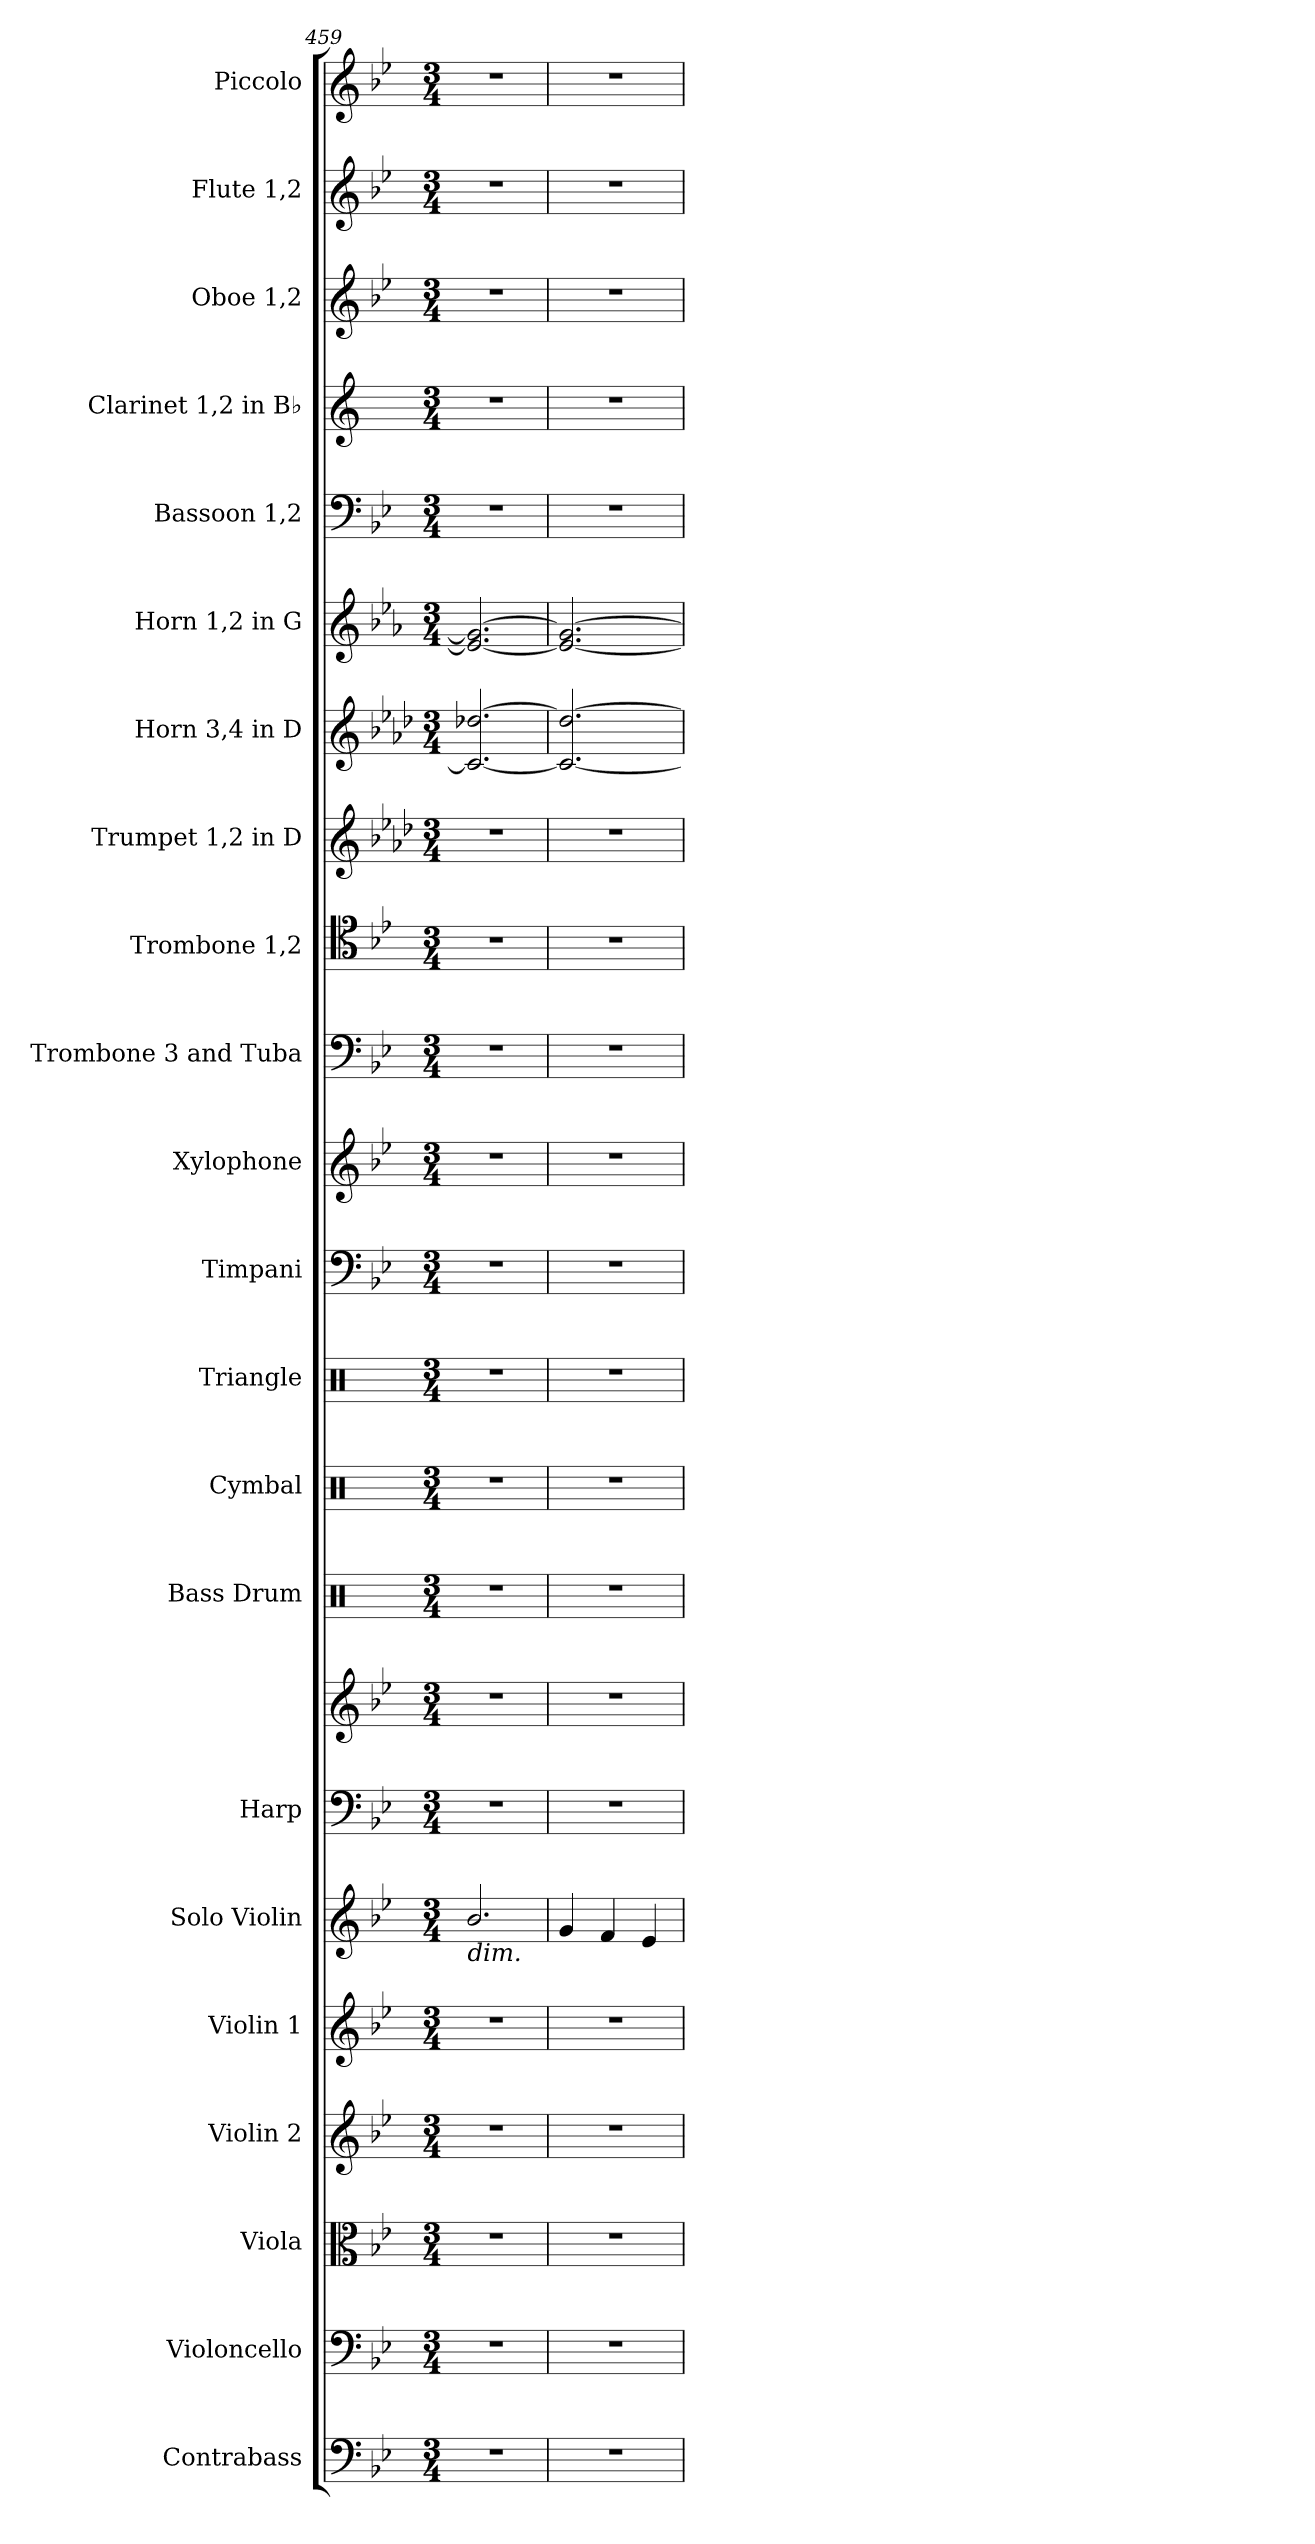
**kern	**kern	**kern	**kern	**kern	**kern	**kern	**kern	**kern	**kern	**kern	**kern	**kern	**kern	**kern	**kern	**kern	**kern	**kern	**kern	**kern	**kern	**kern
*part22	*part21	*part20	*part19	*part18	*part17	*part16	*part16	*part15	*part14	*part13	*part12	*part11	*part10	*part9	*part8	*part7	*part6	*part5	*part4	*part3	*part2	*part1
*staff23	*staff22	*staff21	*staff20	*staff19	*staff18	*staff17	*staff16	*staff15	*staff14	*staff13	*staff12	*staff11	*staff10	*staff9	*staff8	*staff7	*staff6	*staff5	*staff4	*staff3	*staff2	*staff1
*I"Contrabass	*I"Violoncello	*I"Viola	*I"Violin 2	*I"Violin 1	*I"Solo Violin	*I"Harp	*	*I"Bass Drum	*I"Cymbal	*I"Triangle	*I"Timpani	*I"Xylophone	*I"Trombone 3 and Tuba	*I"Trombone 1,2	*I"Trumpet 1,2 in D	*I"Horn 3,4 in D	*I"Horn 1,2 in G	*I"Bassoon 1,2	*I"Clarinet 1,2 in B♭	*I"Oboe 1,2	*I"Flute 1,2	*I"Piccolo
*I'Cb.	*I'Vc.	*I'Vla.	*I'Vln. 2	*I'Vln. 1	*I'Solo Vln.	*I'Hrp.	*	*I'B.D	*I'Cym.	*I'Trgl.	*I'Timp.	*I'Xyl.	*I'Tbn. 3 and Tba.	*I'Tbn. 1,2	*I'Tpt. 1,2 in D	*I'Hn. 3,4 in D	*I'Hn. 1,2 in G	*I'Bsn. 1,2	*I'Cl. 1,2 in B♭	*I'Ob. 1,2	*I'Fl. 1,2	*I'Picc.
*clefF4	*clefF4	*clefC3	*clefG2	*clefG2	*clefG2	*clefF4	*clefG2	*clefX	*clefX	*clefX	*clefF4	*clefG2	*clefF4	*clefC4	*clefG2	*clefG2	*clefG2	*clefF4	*clefG2	*clefG2	*clefG2	*clefG2
*ITrd7c12	*	*	*	*	*	*	*	*	*	*	*	*ITrd-7c-12	*	*	*ITrd-1c-2	*ITrd6c10	*ITrd5c9	*	*ITrd1c2	*	*	*ITrd-7c-12
*k[b-e-]	*k[b-e-]	*k[b-e-]	*k[b-e-]	*k[b-e-]	*k[b-e-]	*k[b-e-]	*k[b-e-]	*k[]	*k[]	*k[]	*k[b-e-]	*k[b-e-]	*k[b-e-]	*k[b-e-]	*k[b-e-]	*k[b-e-]	*k[b-e-a-d-g-c-]	*k[b-e-]	*k[b-e-]	*k[b-e-]	*k[b-e-]	*k[b-e-]
*M3/4	*M3/4	*M3/4	*M3/4	*M3/4	*M3/4	*M3/4	*M3/4	*M3/4	*M3/4	*M3/4	*M3/4	*M3/4	*M3/4	*M3/4	*M3/4	*M3/4	*M3/4	*M3/4	*M3/4	*M3/4	*M3/4	*M3/4
=459	=459	=459	=459	=459	=459	=459	=459	=459	=459	=459	=459	=459	=459	=459	=459	=459	=459	=459	=459	=459	=459	=459
!	!	!	!	!	!LO:TX:b:i:t=dim.	!	!	!	!	!	!	!	!	!	!	!	!	!	!	!	!	!
2.r	2.r	2.r	2.r	2.r	2.b-/	2.r	2.r	2.r	2.r	2.r	2.r	2.r	2.r	2.r	2.r	2.D/_ [2.e-X/	2.G/_ 2.B-/_	2.r	2.r	2.r	2.r	2.r
=460	=460	=460	=460	=460	=460	=460	=460	=460	=460	=460	=460	=460	=460	=460	=460	=460	=460	=460	=460	=460	=460	=460
2.r	2.r	2.r	2.r	2.r	4g/	2.r	2.r	2.r	2.r	2.r	2.r	2.r	2.r	2.r	2.r	2.D/_ 2.e-/_	2.G/_ 2.B-/_	2.r	2.r	2.r	2.r	2.r
.	.	.	.	.	4f/	.	.	.	.	.	.	.	.	.	.	.	.	.	.	.	.	.
.	.	.	.	.	4e-/	.	.	.	.	.	.	.	.	.	.	.	.	.	.	.	.	.
=	=	=	=	=	=	=	=	=	=	=	=	=	=	=	=	=	=	=	=	=	=	=
*-	*-	*-	*-	*-	*-	*-	*-	*-	*-	*-	*-	*-	*-	*-	*-	*-	*-	*-	*-	*-	*-	*-
